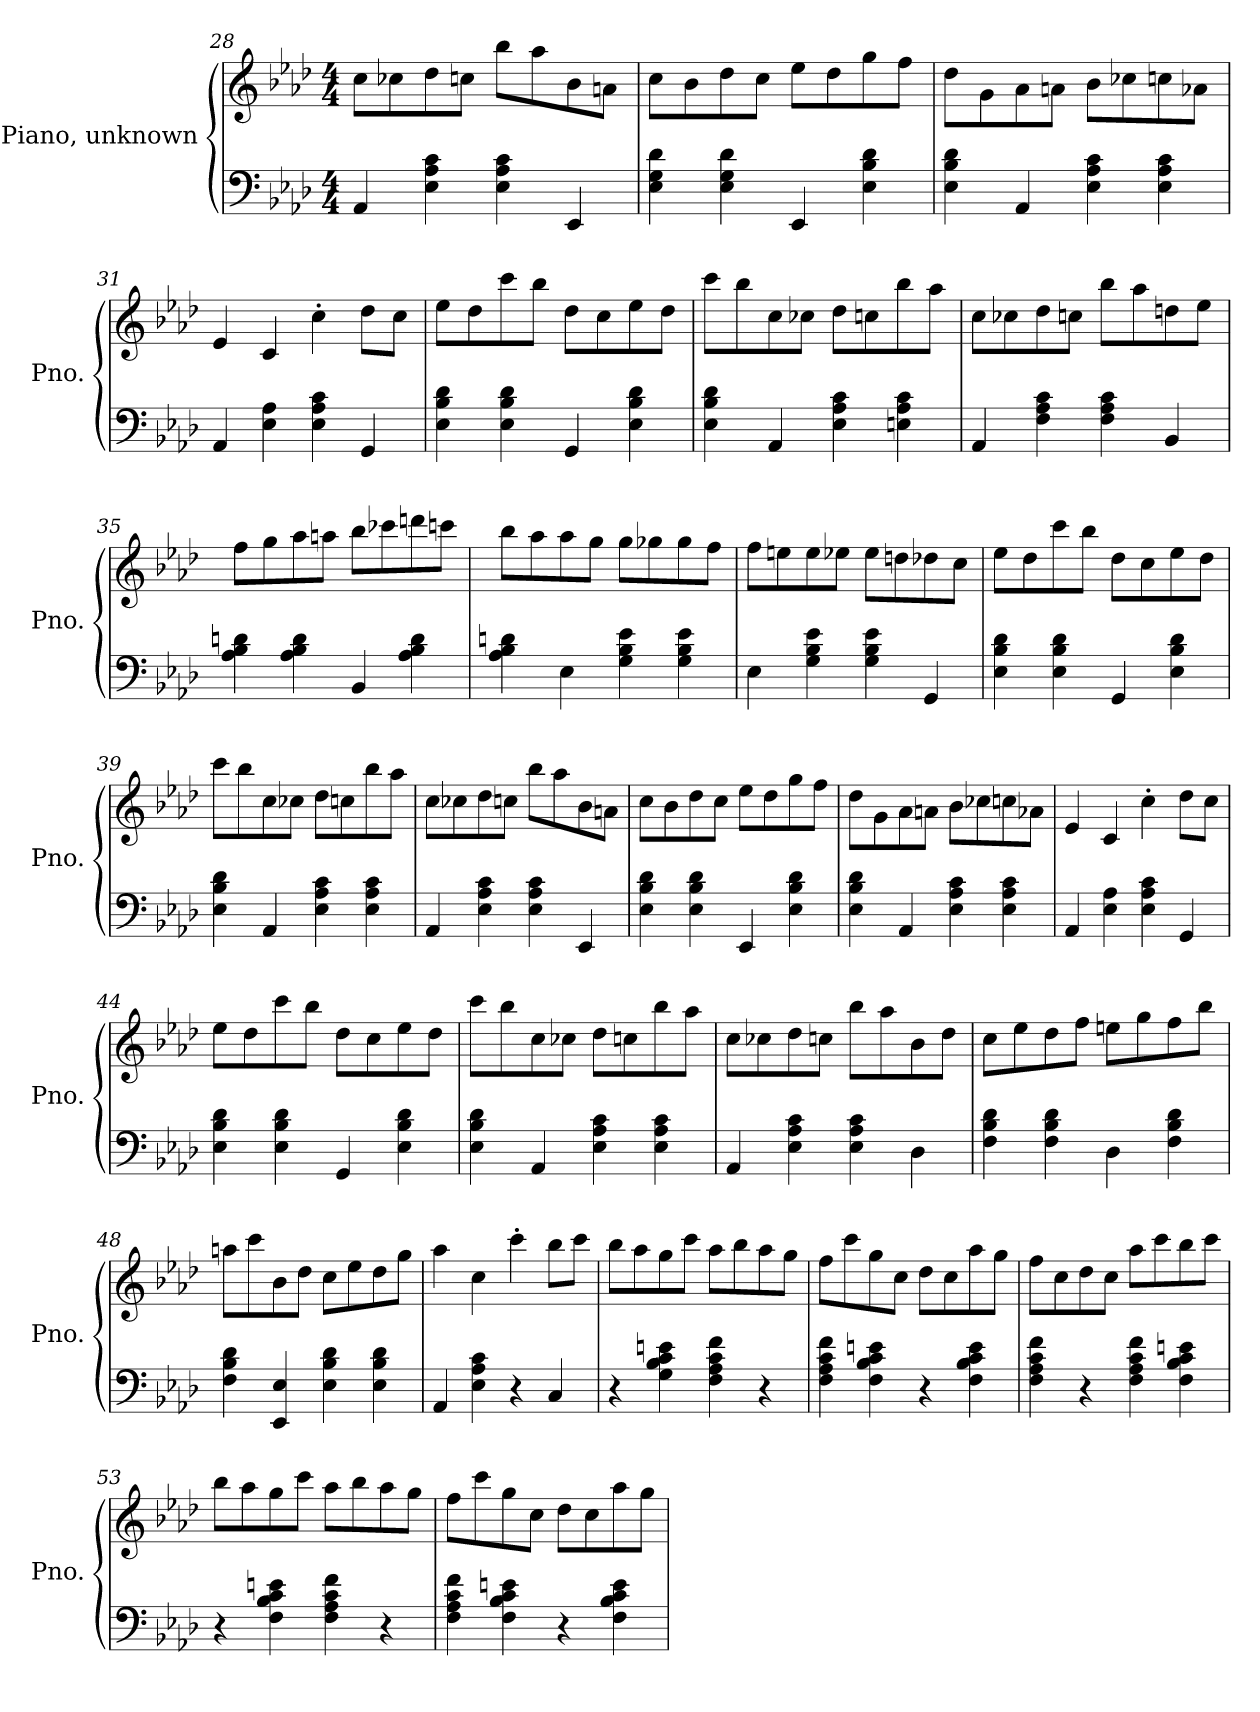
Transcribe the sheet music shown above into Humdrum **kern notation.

**kern	**kern
*part1	*part1
*staff2	*staff1
*I"Piano, unknown	*
*I'Pno.	*
!!LO:LB:g=z
*clefF4	*clefG2
*k[b-e-a-d-]	*k[b-e-a-d-]
*M4/4	*M4/4
=28	=28
4AA-/	8cc\L
.	8cc-X\
4E-\ 4A-\ 4c\	8dd-\
.	8ccn\J
4E-\ 4A-\ 4c\	8bb-\L
.	8aa-\
4EE-/	8b-\
.	8an\J
=29	=29
4E-\ 4G\ 4d-\	8cc\L
.	8b-\
4E-\ 4G\ 4d-\	8dd-\
.	8cc\J
4EE-/	8ee-\L
.	8dd-\
4E-\ 4B-\ 4d-\	8gg\
.	8ff\J
=30	=30
4E-\ 4B-\ 4d-\	8dd-\L
.	8g\
4AA-/	8a-\
.	8an\J
4E-\ 4A-\ 4c\	8b-\L
.	8cc-X\
4E-\ 4A-\ 4c\	8ccn\
.	8a-X\J
=31	=31
4AA-/	4e-/
4E-\ 4A-\	4c/
4E-\ 4A-\ 4c\	4cc'\
4GG/	8dd-\L
.	8cc\J
!!LO:LB:g=z
=32	=32
4E-\ 4B-\ 4d-\	8ee-\L
.	8dd-\
4E-\ 4B-\ 4d-\	8ccc\
.	8bb-\J
4GG/	8dd-\L
.	8cc\
4E-\ 4B-\ 4d-\	8ee-\
.	8dd-\J
=33	=33
4E-\ 4B-\ 4d-\	8ccc\L
.	8bb-\
4AA-/	8cc\
.	8cc-X\J
4E-\ 4A-\ 4c\	8dd-\L
.	8ccn\
4En\ 4A-\ 4c\	8bb-\
.	8aa-\J
=34	=34
4AA-/	8cc\L
.	8cc-X\
4F\ 4A-\ 4c\	8dd-\
.	8ccn\J
4F\ 4A-\ 4c\	8bb-\L
.	8aa-\
4BB-/	8ddn\
.	8ee-\J
=35	=35
4A-\ 4B-\ 4dn\	8ff\L
.	8gg\
4A-\ 4B-\ 4d\	8aa-\
.	8aan\J
4BB-/	8bb-\L
.	8ccc-X\
4A-\ 4B-\ 4d\	8dddn\
.	8cccn\J
!!LO:LB:g=z
=36	=36
4A-\ 4B-\ 4dn\	8bb-\L
.	8aa-\
4E-\	8aa-\
.	8gg\J
4G\ 4B-\ 4e-\	8gg\L
.	8gg-X\
4G\ 4B-\ 4e-\	8gg-\
.	8ff\J
=37	=37
4E-\	8ff\L
.	8een\
4G\ 4B-\ 4e-\	8ee\
.	8ee-X\J
4G\ 4B-\ 4e-\	8ee-\L
.	8ddn\
4GG/	8dd-X\
.	8cc\J
=38	=38
4E-\ 4B-\ 4d-\	8ee-\L
.	8dd-\
4E-\ 4B-\ 4d-\	8ccc\
.	8bb-\J
4GG/	8dd-\L
.	8cc\
4E-\ 4B-\ 4d-\	8ee-\
.	8dd-\J
=39	=39
4E-\ 4B-\ 4d-\	8ccc\L
.	8bb-\
4AA-/	8cc\
.	8cc-X\J
4E-\ 4A-\ 4c\	8dd-\L
.	8ccn\
4E-\ 4A-\ 4c\	8bb-\
.	8aa-\J
!!LO:LB:g=z
=40	=40
4AA-/	8cc\L
.	8cc-X\
4E-\ 4A-\ 4c\	8dd-\
.	8ccn\J
4E-\ 4A-\ 4c\	8bb-\L
.	8aa-\
4EE-/	8b-\
.	8an\J
=41	=41
4E-\ 4B-\ 4d-\	8cc\L
.	8b-\
4E-\ 4B-\ 4d-\	8dd-\
.	8cc\J
4EE-/	8ee-\L
.	8dd-\
4E-\ 4B-\ 4d-\	8gg\
.	8ff\J
=42	=42
4E-\ 4B-\ 4d-\	8dd-\L
.	8g\
4AA-/	8a-\
.	8an\J
4E-\ 4A-\ 4c\	8b-\L
.	8cc-X\
4E-\ 4A-\ 4c\	8ccn\
.	8a-X\J
=43	=43
4AA-/	4e-/
4E-\ 4A-\	4c/
4E-\ 4A-\ 4c\	4cc'\
4GG/	8dd-\L
.	8cc\J
!!LO:LB:g=z
=44	=44
4E-\ 4B-\ 4d-\	8ee-\L
.	8dd-\
4E-\ 4B-\ 4d-\	8ccc\
.	8bb-\J
4GG/	8dd-\L
.	8cc\
4E-\ 4B-\ 4d-\	8ee-\
.	8dd-\J
=45	=45
4E-\ 4B-\ 4d-\	8ccc\L
.	8bb-\
4AA-/	8cc\
.	8cc-X\J
4E-\ 4A-\ 4c\	8dd-\L
.	8ccn\
4E-\ 4A-\ 4c\	8bb-\
.	8aa-\J
=46	=46
4AA-/	8cc\L
.	8cc-X\
4E-\ 4A-\ 4c\	8dd-\
.	8ccn\J
4E-\ 4A-\ 4c\	8bb-\L
.	8aa-\
4D-\	8b-\
.	8dd-\J
=47	=47
4F\ 4B-\ 4d-\	8cc\L
.	8ee-\
4F\ 4B-\ 4d-\	8dd-\
.	8ff\J
4D-\	8een\L
.	8gg\
4F\ 4B-\ 4d-\	8ff\
.	8bb-\J
!!LO:PB:g=z
=48	=48
4F\ 4B-\ 4d-\	8aan\L
.	8ccc\
4EE-/ 4E-/	8b-\
.	8dd-\J
4E-\ 4B-\ 4d-\	8cc\L
.	8ee-\
4E-\ 4B-\ 4d-\	8dd-\
.	8gg\J
=49	=49
4AA-/	4aa-\
4E-\ 4A-\ 4c\	4cc\
4r	4ccc'\
4C/	8bb-\L
.	8ccc\J
=50	=50
4r	8bb-\L
.	8aa-\
4G\ 4B-\ 4c\ 4en\	8gg\
.	8ccc\J
4F\ 4A-\ 4c\ 4f\	8aa-\L
.	8bb-\
4r	8aa-\
.	8gg\J
=51	=51
4F\ 4A-\ 4c\ 4f\	8ff\L
.	8ccc\
4F\ 4B-\ 4c\ 4en\	8gg\
.	8cc\J
4r	8dd-\L
.	8cc\
4F\ 4B-\ 4c\ 4e\	8aa-\
.	8gg\J
!!LO:LB:g=z
=52	=52
4F\ 4A-\ 4c\ 4f\	8ff\L
.	8cc\
4r	8dd-\
.	8cc\J
4F\ 4A-\ 4c\ 4f\	8aa-\L
.	8ccc\
4F\ 4B-\ 4c\ 4en\	8bb-\
.	8ccc\J
=53	=53
4r	8bb-\L
.	8aa-\
4F\ 4B-\ 4c\ 4en\	8gg\
.	8ccc\J
4F\ 4A-\ 4c\ 4f\	8aa-\L
.	8bb-\
4r	8aa-\
.	8gg\J
=54	=54
4F\ 4A-\ 4c\ 4f\	8ff\L
.	8ccc\
4F\ 4B-\ 4c\ 4en\	8gg\
.	8cc\J
4r	8dd-\L
.	8cc\
4F\ 4B-\ 4c\ 4e\	8aa-\
.	8gg\J
=	=
*-	*-
